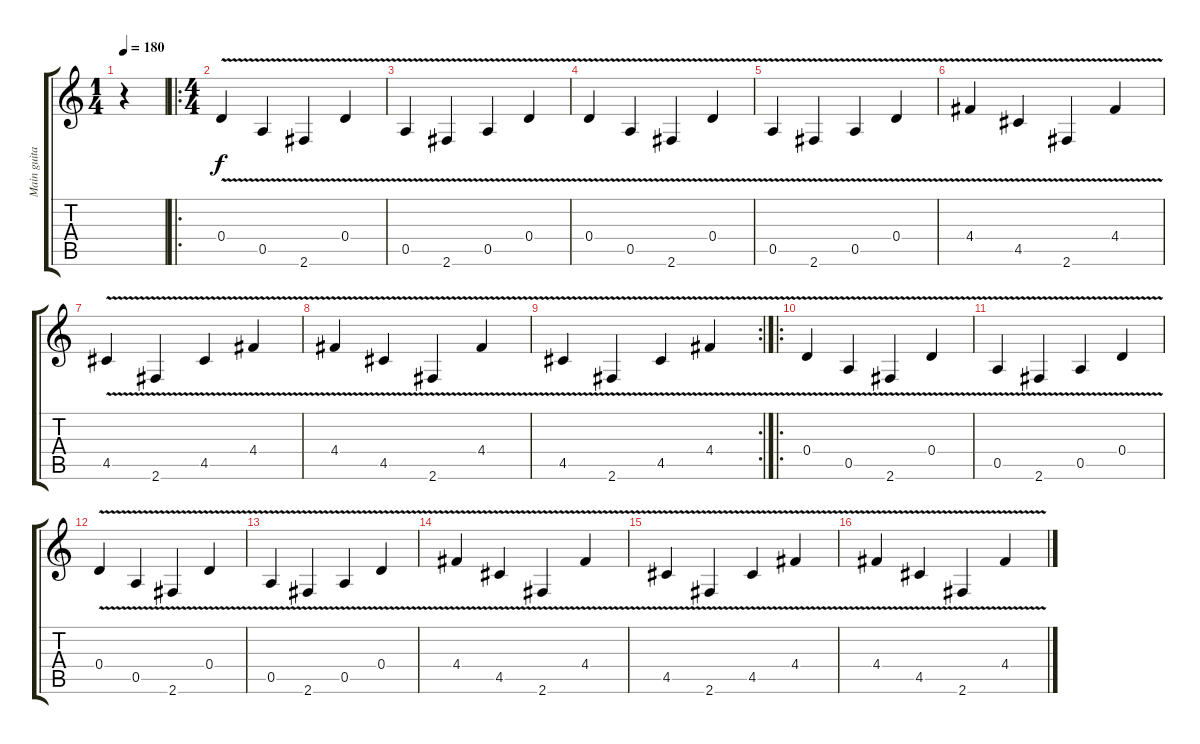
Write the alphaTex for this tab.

\track ("Main guitar" "Main guita") {instrument distortionguitar}
\staff {score tabs}
\tuning (E4 B3 G3 D3 A2 E2) {hide}
\ts (1 4)
\tempo 180
\clef g2
\ks c
r.4{dy f instrument distortionguitar} |
\ro
\ts (4 4)
0.4{v}.4{volume 13 balance 16 instrument electricguitarjazz} 0.5{v}.4 2.6{v}.4 0.4{v}.4 |
0.5{v}.4 2.6{v}.4 0.5{v}.4 0.4{v}.4 |
0.4{v}.4 0.5{v}.4 2.6{v}.4 0.4{v}.4 |
0.5{v}.4 2.6{v}.4 0.5{v}.4 0.4{v}.4 |
4.4{v}.4 4.5{v}.4 2.6{v}.4 4.4{v}.4 |
4.5{v}.4 2.6{v}.4 4.5{v}.4 4.4{v}.4 |
4.4{v}.4 4.5{v}.4 2.6{v}.4 4.4{v}.4 |
\rc 2
4.5{v}.4 2.6{v}.4 4.5{v}.4 4.4{v}.4 |
\ro
0.4{v}.4{volume 13 balance 16 instrument electricguitarjazz} 0.5{v}.4 2.6{v}.4 0.4{v}.4 |
0.5{v}.4 2.6{v}.4 0.5{v}.4 0.4{v}.4 |
0.4{v}.4 0.5{v}.4 2.6{v}.4 0.4{v}.4 |
0.5{v}.4 2.6{v}.4 0.5{v}.4 0.4{v}.4 |
4.4{v}.4 4.5{v}.4 2.6{v}.4 4.4{v}.4 |
4.5{v}.4 2.6{v}.4 4.5{v}.4 4.4{v}.4 |
4.4{v}.4 4.5{v}.4 2.6{v}.4 4.4{v}.4
